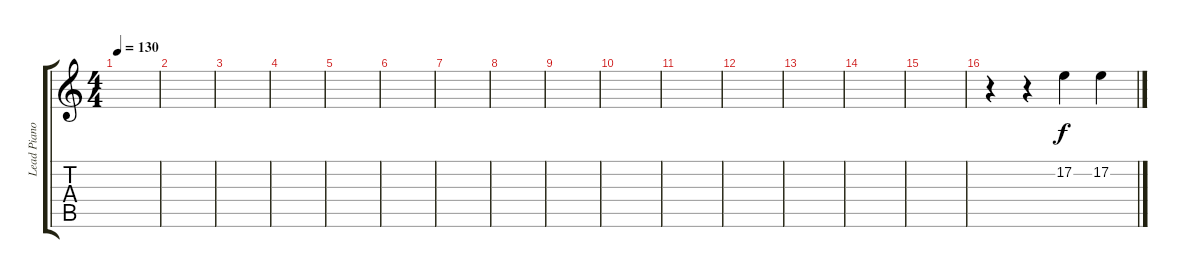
\track ("Lead Piano" "Lead Piano") {instrument acousticgrandpiano}
\staff {score tabs}
\tuning (E4 B3 G3 D3 A2 E2) {hide}
\ts (4 4)
\tempo 130
\clef g2
\ks c
|
|
|
|
|
|
|
|
|
|
|
|
|
|
|
r.4 r.4 17.2.4 17.2.4
